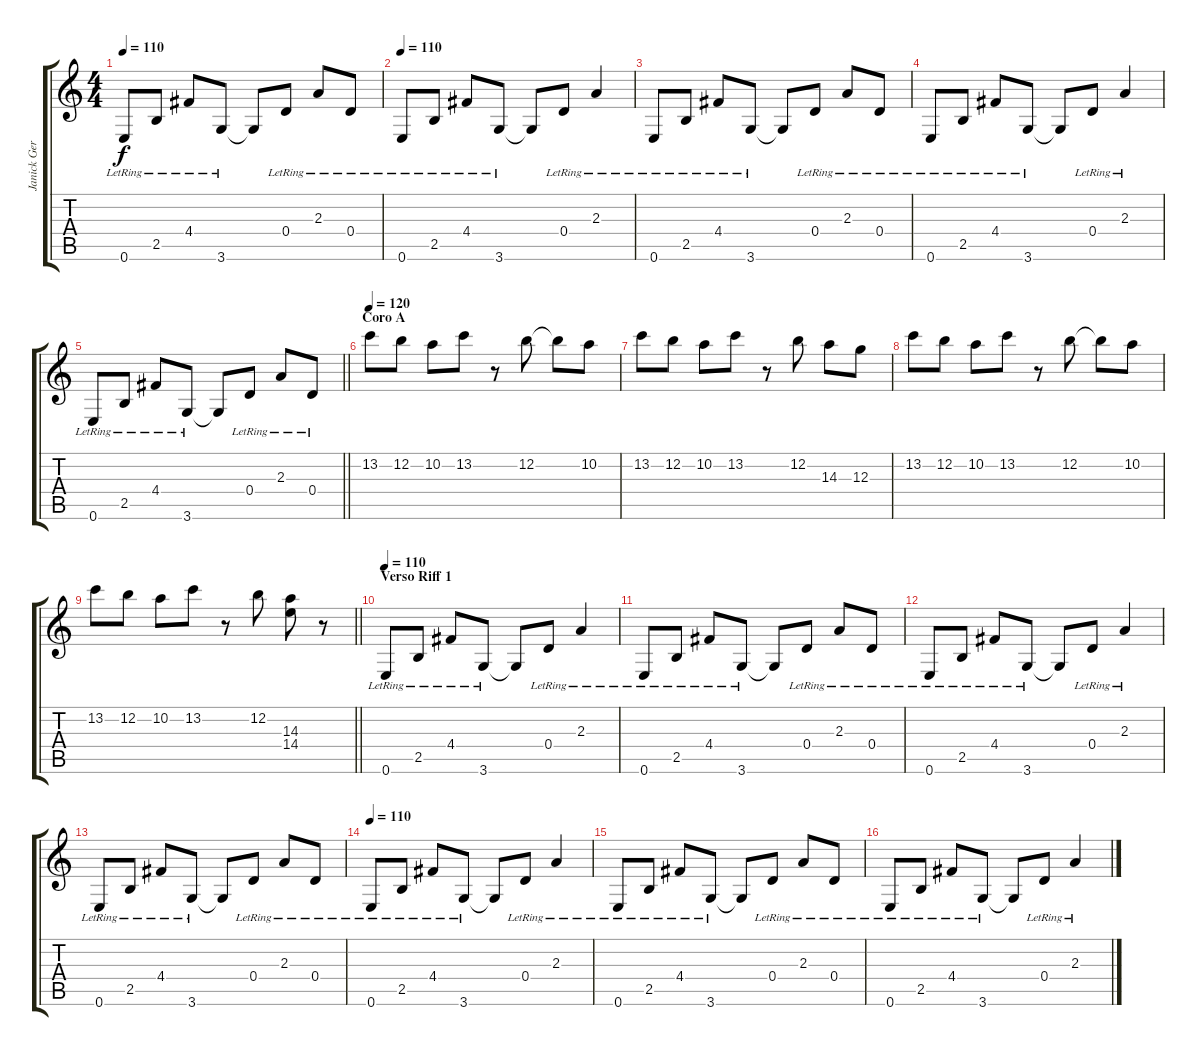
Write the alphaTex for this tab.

\track ("Janick Gers" "Janick Ger") {instrument overdrivenguitar}
\staff {score tabs}
\tuning (E4 B3 G3 D3 A2 E2) {hide}
\ts (4 4)
\tempo 110
\clef g2
\ks c
0.6{lr}.8{dy f} 2.5{lr}.8 4.4{lr}.8 3.6{lr}.8 3.6{t}.8 0.4{lr}.8 2.3{lr}.8 0.4{lr}.8 |
\tempo 110
0.6{lr}.8 2.5{lr}.8 4.4{lr}.8 3.6{lr}.8 3.6{t}.8 0.4{lr}.8 2.3{lr}.4 |
0.6{lr}.8 2.5{lr}.8 4.4{lr}.8 3.6{lr}.8 3.6{t}.8 0.4{lr}.8 2.3{lr}.8 0.4{lr}.8 |
0.6{lr}.8 2.5{lr}.8 4.4{lr}.8 3.6{lr}.8 3.6{t}.8 0.4{lr}.8 2.3{lr}.4 |
\barLineRight lightlight
0.6{lr}.8 2.5{lr}.8 4.4{lr}.8 3.6{lr}.8 3.6{t}.8 0.4{lr}.8 2.3{lr}.8 0.4{lr}.8 |
\section ("" "Coro A")
\tempo 120
13.2.8{instrument overdrivenguitar} 12.2.8 10.2.8 13.2.8 r.8 12.2.8 12.2{t}.8 10.2.8 |
13.2.8 12.2.8 10.2.8 13.2.8 r.8 12.2.8 14.3.8 12.3.8 |
13.2.8 12.2.8 10.2.8 13.2.8 r.8 12.2.8 12.2{t}.8 10.2.8 |
\barLineRight lightlight
13.2.8 12.2.8 10.2.8 13.2.8 r.8 12.2.8 (14.3 14.4).8 r.8 |
\section ("" "Verso Riff 1")
\tempo 110
0.6{lr}.8{instrument acousticguitarsteel} 2.5{lr}.8 4.4{lr}.8 3.6{lr}.8 3.6{t}.8 0.4{lr}.8 2.3{lr}.4 |
0.6{lr}.8 2.5{lr}.8 4.4{lr}.8 3.6{lr}.8 3.6{t}.8 0.4{lr}.8 2.3{lr}.8 0.4{lr}.8 |
0.6{lr}.8 2.5{lr}.8 4.4{lr}.8 3.6{lr}.8 3.6{t}.8 0.4{lr}.8 2.3{lr}.4 |
0.6{lr}.8 2.5{lr}.8 4.4{lr}.8 3.6{lr}.8 3.6{t}.8 0.4{lr}.8 2.3{lr}.8 0.4{lr}.8 |
\tempo 110
0.6{lr}.8 2.5{lr}.8 4.4{lr}.8 3.6{lr}.8 3.6{t}.8 0.4{lr}.8 2.3{lr}.4 |
0.6{lr}.8 2.5{lr}.8 4.4{lr}.8 3.6{lr}.8 3.6{t}.8 0.4{lr}.8 2.3{lr}.8 0.4{lr}.8 |
0.6{lr}.8 2.5{lr}.8 4.4{lr}.8 3.6{lr}.8 3.6{t}.8 0.4{lr}.8 2.3{lr}.4
